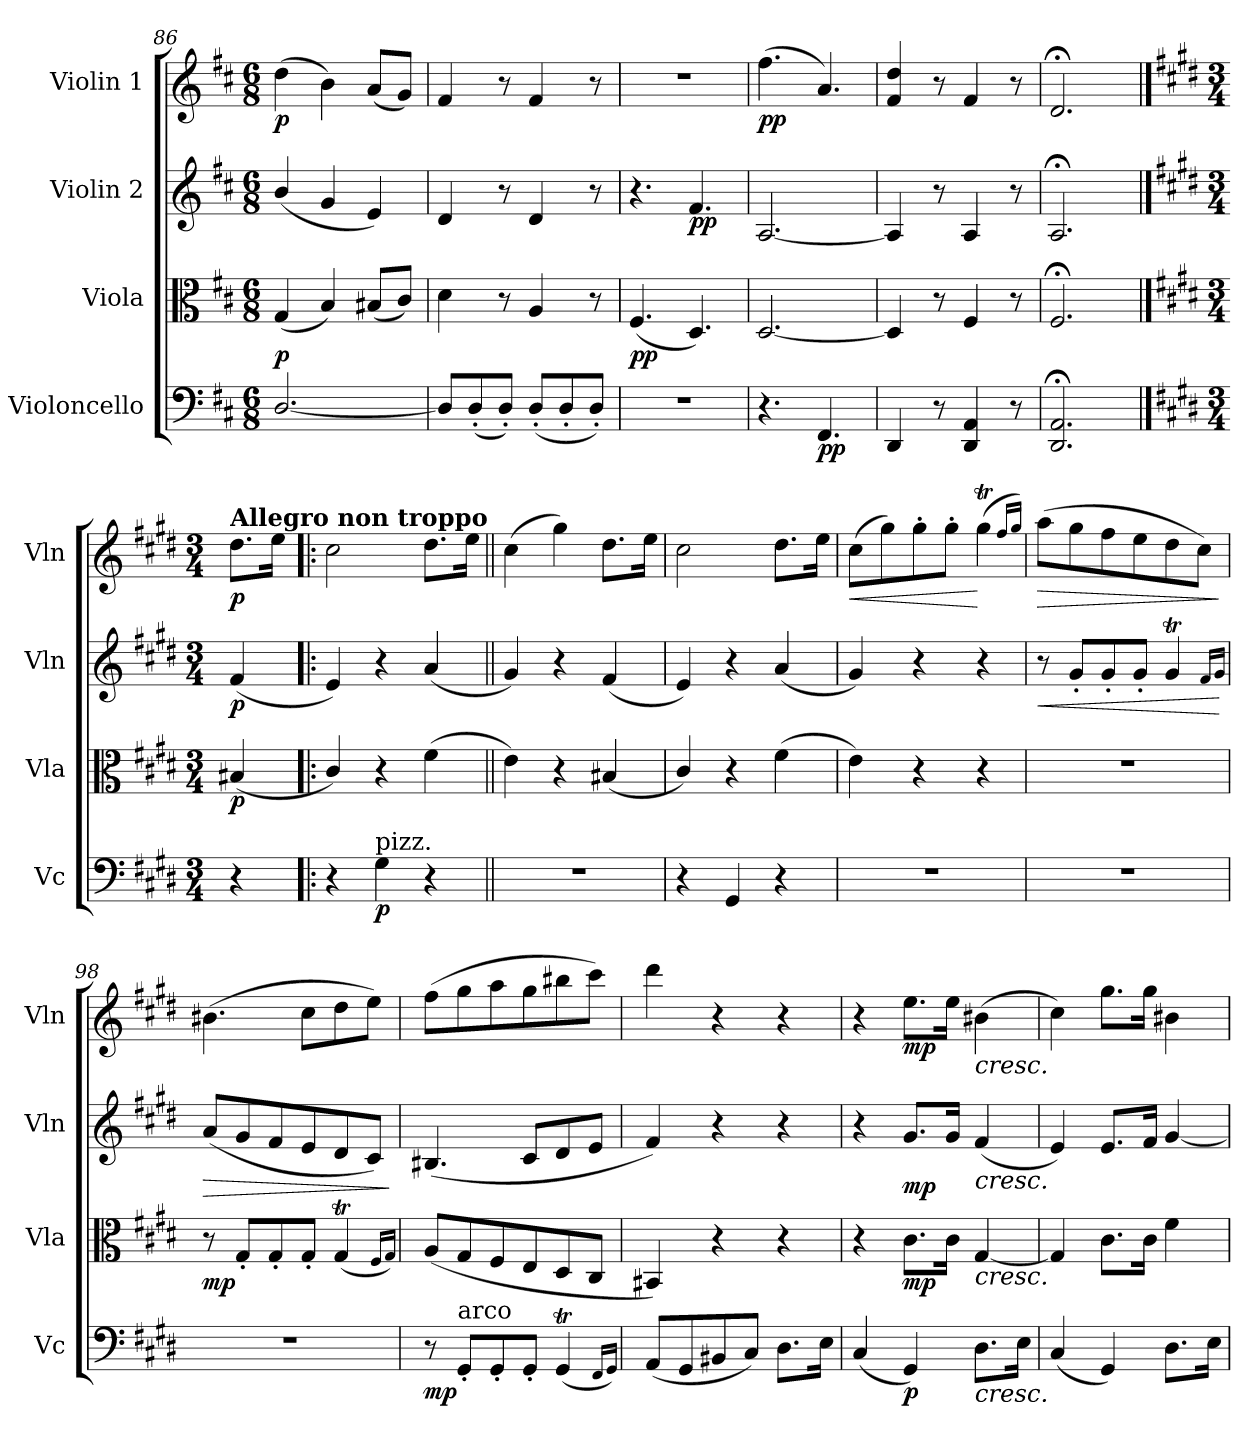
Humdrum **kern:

**kern	**dynam	**kern	**dynam	**kern	**dynam	**kern	**dynam
*part4	*part4	*part3	*part3	*part2	*part2	*part1	*part1
*staff4	*staff4	*staff3	*staff3	*staff2	*staff2	*staff1	*staff1
*I"Violoncello	*	*I"Viola	*	*I"Violin 2	*	*I"Violin 1	*
*I'Vc	*	*I'Vla	*	*I'Vln	*	*I'Vln	*
*clefF4	*	*clefC3	*	*clefG2	*	*clefG2	*
*k[f#c#]	*	*k[f#c#]	*	*k[f#c#]	*	*k[f#c#]	*
*M6/8	*	*M6/8	*	*M6/8	*	*M6/8	*
=86	=86	=86	=86	=86	=86	=86	=86
!	!	!	!LO:DY:b	!	!	!	!LO:DY:b
[2.D/	.	(<4G/	p	(<4b/	.	(>4dd\	p
.	.	4B/)	.	4g/	.	4b\)	.
.	.	(<8B#X/L	.	4e/)	.	(<8a/L	.
.	.	8c#/J)	.	.	.	8g/J)	.
=87	=87	=87	=87	=87	=87	=87	=87
8D/L]	.	4d\	.	4d/	.	4f#/	.
(<8D'/	.	.	.	.	.	.	.
8D'/J)	.	8r	.	8r	.	8r	.
(<8D'/L	.	4A/	.	4d/	.	4f#/	.
8D'/	.	.	.	.	.	.	.
8D'/J)	.	8r	.	8r	.	8r	.
!!LO:LB:g=z
=88	=88	=88	=88	=88	=88	=88	=88
!	!	!	!LO:DY:b	!	!	!	!
2.r	.	(<4.F#/	pp	4.r	.	2.r	.
!	!	!	!	!	!LO:DY:b	!	!
.	.	4.D/)	.	4.f#/	pp	.	.
=89	=89	=89	=89	=89	=89	=89	=89
!	!	!	!	!	!	!	!LO:DY:b
4.r	.	[2.D/	.	[2.A/	.	(>4.ff#\	pp
!	!LO:DY:b	!	!	!	!	!	!
4.FF#/	pp	.	.	.	.	4.a/)	.
=90	=90	=90	=90	=90	=90	=90	=90
4DD/	.	4D/]	.	4A/]	.	4f#/ 4dd/	.
8r	.	8r	.	8r	.	8r	.
4DD/ 4AA/	.	4F#/	.	4A/	.	4f#/	.
8r	.	8r	.	8r	.	8r	.
=91	=91	=91	=91	=91	=91	=91	=91
2.DD/;< 2.AA/;<	.	2.F#;</	.	2.A;</	.	2.d;</	.
!!LO:PB:g=z
==92	==92	==92	==92	==92	==92	==92	==92
*k[f#c#g#d#]	*	*k[f#c#g#d#]	*	*k[f#c#g#d#]	*	*k[f#c#g#d#]	*
*M3/4	*	*M3/4	*	*M3/4	*	*M3/4	*
!	!	!	!	!	!	!LO:TX:a:B:t=Allegro non troppo	!
!	!	!	!LO:DY:b	!	!LO:DY:b	!	!LO:DY:b
4r	.	(<4B#X/	p	(<4f#/	p	8.dd#\L	p
.	.	.	.	.	.	16ee\Jk	.
=93!|:	=93!|:	=93!|:	=93!|:	=93!|:	=93!|:	=93!|:	=93!|:
4r	.	4c#/)	.	4e/)	.	2cc#\	.
!LO:TX:a:t=pizz.	!	!	!	!	!	!	!
!	!LO:DY:b	!	!	!	!	!	!
4G#\	p	4r	.	4r	.	.	.
4r	.	(>4f#\	.	(<4a/	.	8.dd#\L	.
.	.	.	.	.	.	16ee\Jk	.
=94||	=94||	=94||	=94||	=94||	=94||	=94||	=94||
2.r	.	4e\)	.	4g#/)	.	(>4cc#\	.
.	.	4r	.	4r	.	4gg#\)	.
.	.	(<4B#X/	.	(<4f#/	.	8.dd#\L	.
.	.	.	.	.	.	16ee\Jk	.
=95	=95	=95	=95	=95	=95	=95	=95
4r	.	4c#/)	.	4e/)	.	2cc#\	.
4GG#/	.	4r	.	4r	.	.	.
4r	.	(>4f#\	.	(<4a/	.	8.dd#\L	.
.	.	.	.	.	.	16ee\Jk	.
=96	=96	=96	=96	=96	=96	=96	=96
!	!	!	!	!	!	!	!LO:HP:b
2.r	.	4e\)	.	4g#/)	.	(>8cc#\L	<
.	.	.	.	.	.	8gg#\)	.
.	.	4r	.	4r	.	8gg#'\	.
.	.	.	.	.	.	8gg#'\J	.
.	.	4r	.	4r	.	(<4gg#t\	[
.	.	.	.	.	.	16qff#/LL	.
.	.	.	.	.	.	16qgg#/JJ)	.
=97	=97	=97	=97	=97	=97	=97	=97
!	!	!	!	!	!LO:HP:b	!	!LO:HP:b
2.r	.	2.r	.	8r	<	(>8aa\L	>
.	.	.	.	8g#'/L	.	8gg#\	.
.	.	.	.	8g#'/	.	8ff#\	.
.	.	.	.	8g#'/J	.	8ee\	.
.	.	.	.	4g#t/	.	8dd#\	.
.	.	.	.	.	.	8cc#\J)	.
.	.	.	.	16qf#/LL	.	.	.
.	.	.	.	16qg#/JJ	.	.	.
.	.	.	.	.	[	.	]
!!LO:LB:g=z
=98	=98	=98	=98	=98	=98	=98	=98
!	!	!	!LO:DY:b	!	!LO:HP:b	!	!
2.r	.	8r	mp	(<8a/L	>	(>4.b#X\	.
.	.	8G#'/L	.	8g#/	.	.	.
.	.	8G#'/	.	8f#/	.	.	.
.	.	8G#'/J	.	8e/	.	8cc#\L	.
.	.	(<4G#t/	.	8d#/	.	8dd#\	.
.	.	.	.	8c#/J)	.	8ee\J)	.
.	.	16qF#/LL	.	.	.	.	.
.	.	16qG#/JJ)	.	.	.	.	.
.	.	.	.	.	]	.	.
=99	=99	=99	=99	=99	=99	=99	=99
!	!LO:DY:b	!	!	!	!	!	!
8r	mp	(<8A/L	.	(<4.B#X/	.	(>8ff#\L	.
!LO:TX:a:t=arco	!	!	!	!	!	!	!
8GG#'/L	.	8G#/	.	.	.	8gg#\	.
8GG#'/	.	8F#/	.	.	.	8aa\	.
8GG#'/J	.	8E/	.	8c#/L	.	8gg#\	.
(<4GG#t/	.	8D#/	.	8d#/	.	8bb#X\	.
.	.	8C#/J	.	8e/J	.	8ccc#\J)	.
16qFF#/LL	.	.	.	.	.	.	.
16qGG#/JJ)	.	.	.	.	.	.	.
=100	=100	=100	=100	=100	=100	=100	=100
(<8AA/L	.	4BB#X/)	.	4f#/)	.	4ddd#\	.
8GG#/	.	.	.	.	.	.	.
8BB#X/	.	4r	.	4r	.	4r	.
8C#/J)	.	.	.	.	.	.	.
8.D#\L	.	4r	.	4r	.	4r	.
16E\Jk	.	.	.	.	.	.	.
=101	=101	=101	=101	=101	=101	=101	=101
(<4C#/	.	4r	.	4r	.	4r	.
!	!LO:DY:b	!	!LO:DY:b	!	!LO:DY:b	!	!LO:DY:b
4GG#/)	p	8.c#\L	mp	8.g#/L	mp	8.ee\L	mp
.	.	16c#\Jk	.	16g#/Jk	.	16ee\Jk	.
!	!	!	!	!	!	!LO:TX:b:i:t=cresc.	!
!	!	!	!	!LO:TX:b:i:t=cresc.	!	!	!
!	!	!LO:TX:b:i:t=cresc.	!	!	!	!	!
!LO:TX:b:i:t=cresc.	!	!	!	!	!	!	!
8.D#\L	.	[4G#/	.	(<4f#/	.	(>4b#X\	.
16E\Jk	.	.	.	.	.	.	.
=102	=102	=102	=102	=102	=102	=102	=102
(<4C#/	.	4G#/]	.	4e/)	.	4cc#\)	.
4GG#/)	.	8.c#\L	.	8.e/L	.	8.gg#\L	.
.	.	16c#\Jk	.	16f#/Jk	.	16gg#\Jk	.
8.D#\L	.	4f#\	.	[4g#/	.	4b#X\	.
16E\Jk	.	.	.	.	.	.	.
=	=	=	=	=	=	=	=
*-	*-	*-	*-	*-	*-	*-	*-
